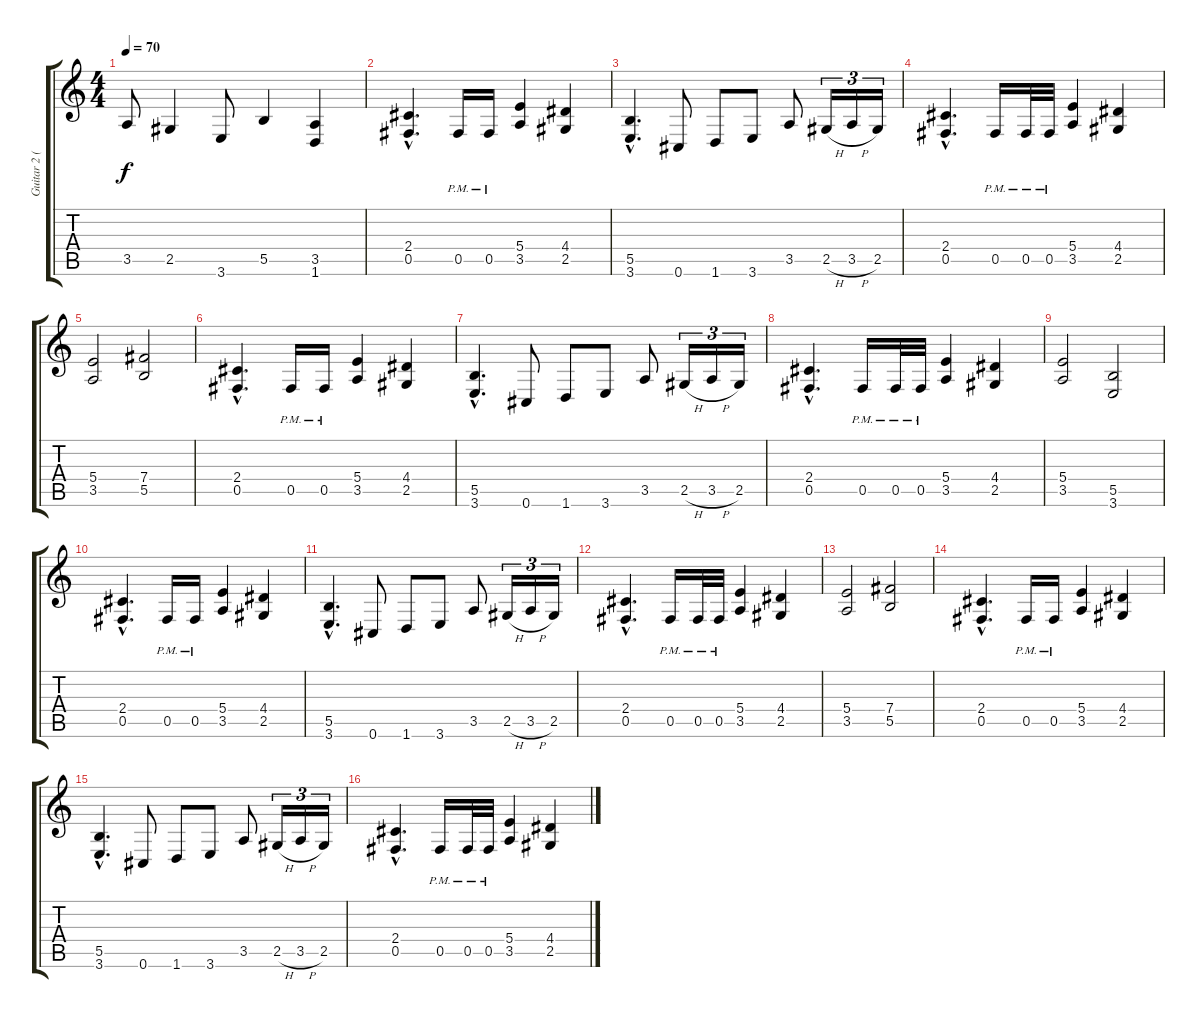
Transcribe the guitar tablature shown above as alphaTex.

\track ("Guitar 2 (Distortion)" "Guitar 2 (") {instrument distortionguitar}
\staff {score tabs}
\tuning (Db4 Ab3 E3 B2 Gb2 Db2) {hide}
\ts (4 4)
\tempo 70
\clef g2
\ks c
3.5{t}.8{dy f} 2.5.4 3.6.8 5.5.4 (3.5 1.6).4 |
(2.4{hac} 0.5{hac}).4{d} 0.5{pm}.16 0.5{pm}.16 (5.4 3.5).4 (4.4 2.5).4 |
(5.5{hac} 3.6{hac}).4{d} 0.6.8 1.6.8 3.6.8 3.5.8 2.5{h}.16{tu (3 2)} 3.5{h}.16{tu (3 2)} 2.5.16{tu (3 2)} |
(2.4{hac} 0.5{hac}).4{d} 0.5{pm}.16 0.5{pm}.32 0.5{pm}.32 (5.4 3.5).4 (4.4 2.5).4 |
(5.4 3.5).2 (7.4 5.5).2 |
(2.4{hac} 0.5{hac}).4{d} 0.5{pm}.16 0.5{pm}.16 (5.4 3.5).4 (4.4 2.5).4 |
(5.5{hac} 3.6{hac}).4{d} 0.6.8 1.6.8 3.6.8 3.5.8 2.5{h}.16{tu (3 2)} 3.5{h}.16{tu (3 2)} 2.5.16{tu (3 2)} |
(2.4{hac} 0.5{hac}).4{d} 0.5{pm}.16 0.5{pm}.32 0.5{pm}.32 (5.4 3.5).4 (4.4 2.5).4 |
(5.4 3.5).2 (5.5 3.6).2 |
(2.4{hac} 0.5{hac}).4{d} 0.5{pm}.16 0.5{pm}.16 (5.4 3.5).4 (4.4 2.5).4 |
(5.5{hac} 3.6{hac}).4{d} 0.6.8 1.6.8 3.6.8 3.5.8 2.5{h}.16{tu (3 2)} 3.5{h}.16{tu (3 2)} 2.5.16{tu (3 2)} |
(2.4{hac} 0.5{hac}).4{d} 0.5{pm}.16 0.5{pm}.32 0.5{pm}.32 (5.4 3.5).4 (4.4 2.5).4 |
(5.4 3.5).2 (7.4 5.5).2 |
(2.4{hac} 0.5{hac}).4{d} 0.5{pm}.16 0.5{pm}.16 (5.4 3.5).4 (4.4 2.5).4 |
(5.5{hac} 3.6{hac}).4{d} 0.6.8 1.6.8 3.6.8 3.5.8 2.5{h}.16{tu (3 2)} 3.5{h}.16{tu (3 2)} 2.5.16{tu (3 2)} |
(2.4{hac} 0.5{hac}).4{d} 0.5{pm}.16 0.5{pm}.32 0.5{pm}.32 (5.4 3.5).4 (4.4 2.5).4
